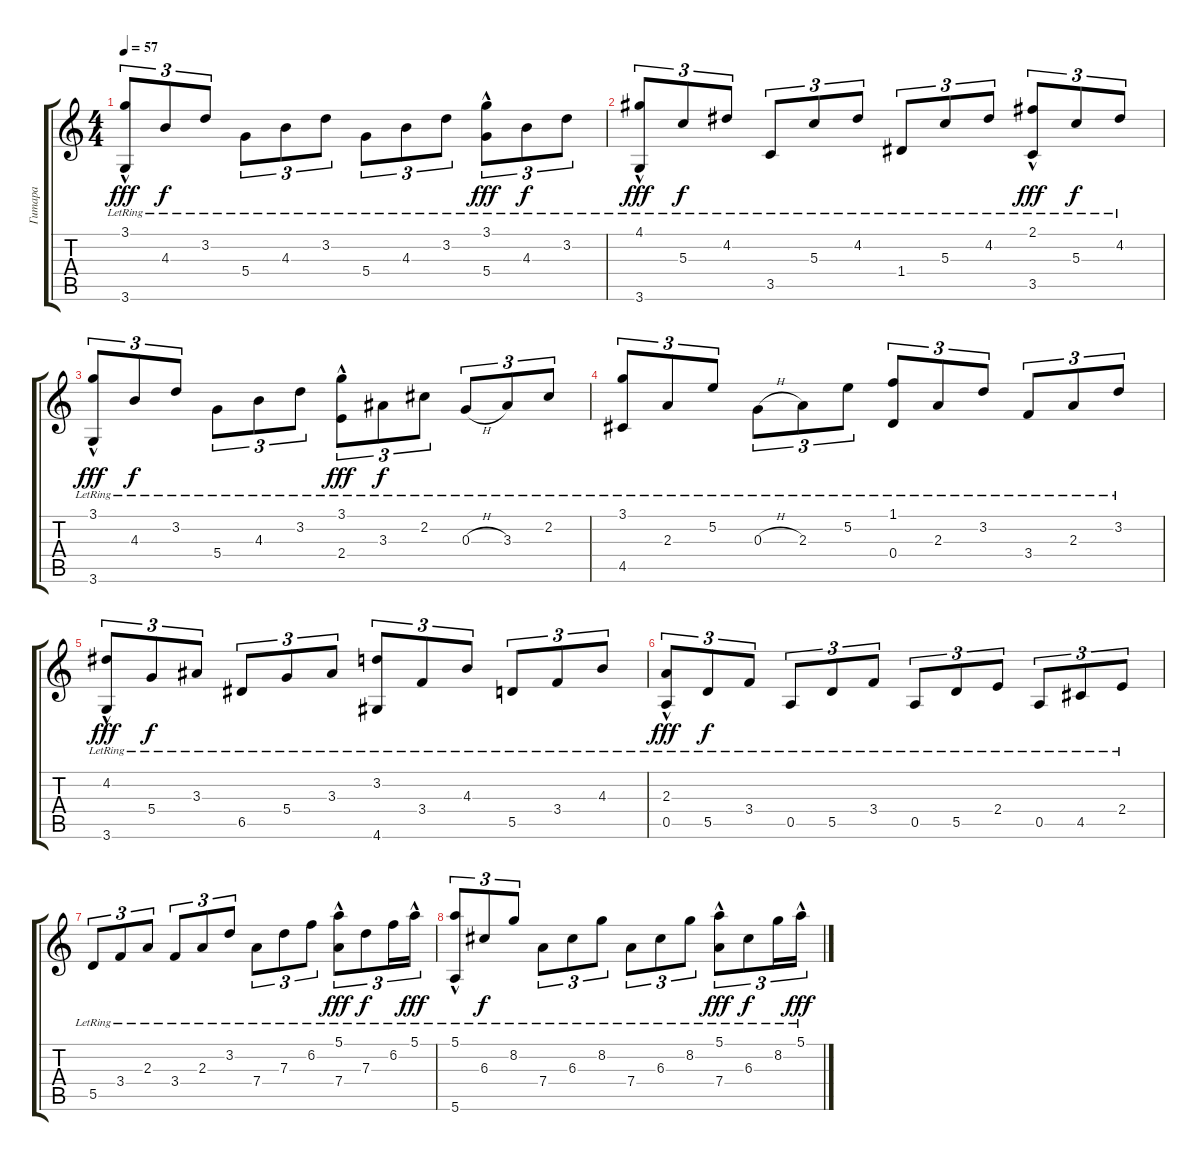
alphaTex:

\track ("Гитара" "Гитара") {instrument acousticguitarnylon}
\staff {score tabs}
\tuning (E4 B3 G3 D3 A2 E2) {hide}
\ts (4 4)
\tempo 57
\clef g2
\ks c
(3.1{hac lr} 3.6{lr}).8{tu (3 2) dy fff} 4.3{lr}.8{tu (3 2) dy f} 3.2{lr}.8{tu (3 2)} 5.4{lr}.8{tu (3 2)} 4.3{lr}.8{tu (3 2)} 3.2{lr}.8{tu (3 2)} 5.4{lr}.8{tu (3 2)} 4.3{lr}.8{tu (3 2)} 3.2{lr}.8{tu (3 2)} (3.1{hac lr} 5.4{lr}).8{tu (3 2) dy fff} 4.3{lr}.8{tu (3 2) dy f} 3.2{lr}.8{tu (3 2)} |
(4.1{hac lr} 3.6{lr}).8{tu (3 2) dy fff} 5.3{lr}.8{tu (3 2) dy f} 4.2{lr}.8{tu (3 2)} 3.5{lr}.8{tu (3 2)} 5.3{lr}.8{tu (3 2)} 4.2{lr}.8{tu (3 2)} 1.4{lr}.8{tu (3 2)} 5.3{lr}.8{tu (3 2)} 4.2{lr}.8{tu (3 2)} (2.1{hac lr} 3.5{lr}).8{tu (3 2) dy fff} 5.3{lr}.8{tu (3 2) dy f} 4.2{lr}.8{tu (3 2)} |
(3.1{hac lr} 3.6{lr}).8{tu (3 2) dy fff} 4.3{lr}.8{tu (3 2) dy f} 3.2{lr}.8{tu (3 2)} 5.4{lr}.8{tu (3 2)} 4.3{lr}.8{tu (3 2)} 3.2{lr}.8{tu (3 2)} (3.1{hac lr} 2.4{lr}).8{tu (3 2) dy fff} 3.3{lr}.8{tu (3 2) dy f} 2.2{lr}.8{tu (3 2)} 0.3{h lr}.8{tu (3 2)} 3.3{lr}.8{tu (3 2)} 2.2{lr}.8{tu (3 2)} |
(3.1{lr} 4.5{lr}).8{tu (3 2)} 2.3{lr}.8{tu (3 2)} 5.2{lr}.8{tu (3 2)} 0.3{h lr}.8{tu (3 2)} 2.3{lr}.8{tu (3 2)} 5.2{lr}.8{tu (3 2)} (1.1{lr} 0.4{lr}).8{tu (3 2)} 2.3{lr}.8{tu (3 2)} 3.2{lr}.8{tu (3 2)} 3.4{lr}.8{tu (3 2)} 2.3{lr}.8{tu (3 2)} 3.2{lr}.8{tu (3 2)} |
(4.2{hac lr} 3.6{lr}).8{tu (3 2) dy fff} 5.4{lr}.8{tu (3 2) dy f} 3.3{lr}.8{tu (3 2)} 6.5{lr}.8{tu (3 2)} 5.4{lr}.8{tu (3 2)} 3.3{lr}.8{tu (3 2)} (3.2{lr} 4.6{lr}).8{tu (3 2)} 3.4{lr}.8{tu (3 2)} 4.3{lr}.8{tu (3 2)} 5.5{lr}.8{tu (3 2)} 3.4{lr}.8{tu (3 2)} 4.3{lr}.8{tu (3 2)} |
(2.3{hac lr} 0.5{lr}).8{tu (3 2) dy fff} 5.5{lr}.8{tu (3 2) dy f} 3.4{lr}.8{tu (3 2)} 0.5{lr}.8{tu (3 2)} 5.5{lr}.8{tu (3 2)} 3.4{lr}.8{tu (3 2)} 0.5{lr}.8{tu (3 2)} 5.5{lr}.8{tu (3 2)} 2.4{lr}.8{tu (3 2)} 0.5{lr}.8{tu (3 2)} 4.5{lr}.8{tu (3 2)} 2.4{lr}.8{tu (3 2)} |
5.5{lr}.8{tu (3 2)} 3.4{lr}.8{tu (3 2)} 2.3{lr}.8{tu (3 2)} 3.4{lr}.8{tu (3 2)} 2.3{lr}.8{tu (3 2)} 3.2{lr}.8{tu (3 2)} 7.4{lr}.8{tu (3 2)} 7.3{lr}.8{tu (3 2)} 6.2{lr}.8{tu (3 2)} (5.1{hac lr} 7.4{lr}).8{tu (3 2) dy fff} 7.3{lr}.8{tu (3 2) dy f} 6.2{lr}.16{tu (3 2)} 5.1{hac lr}.16{tu (3 2) dy fff} |
(5.1{hac lr} 5.6{lr}).8{tu (3 2)} 6.3{lr}.8{tu (3 2) dy f} 8.2{lr}.8{tu (3 2)} 7.4{lr}.8{tu (3 2)} 6.3{lr}.8{tu (3 2)} 8.2{lr}.8{tu (3 2)} 7.4{lr}.8{tu (3 2)} 6.3{lr}.8{tu (3 2)} 8.2{lr}.8{tu (3 2)} (5.1{hac lr} 7.4{lr}).8{tu (3 2) dy fff} 6.3{lr}.8{tu (3 2) dy f} 8.2{lr}.16{tu (3 2)} 5.1{hac lr}.16{tu (3 2) dy fff}
